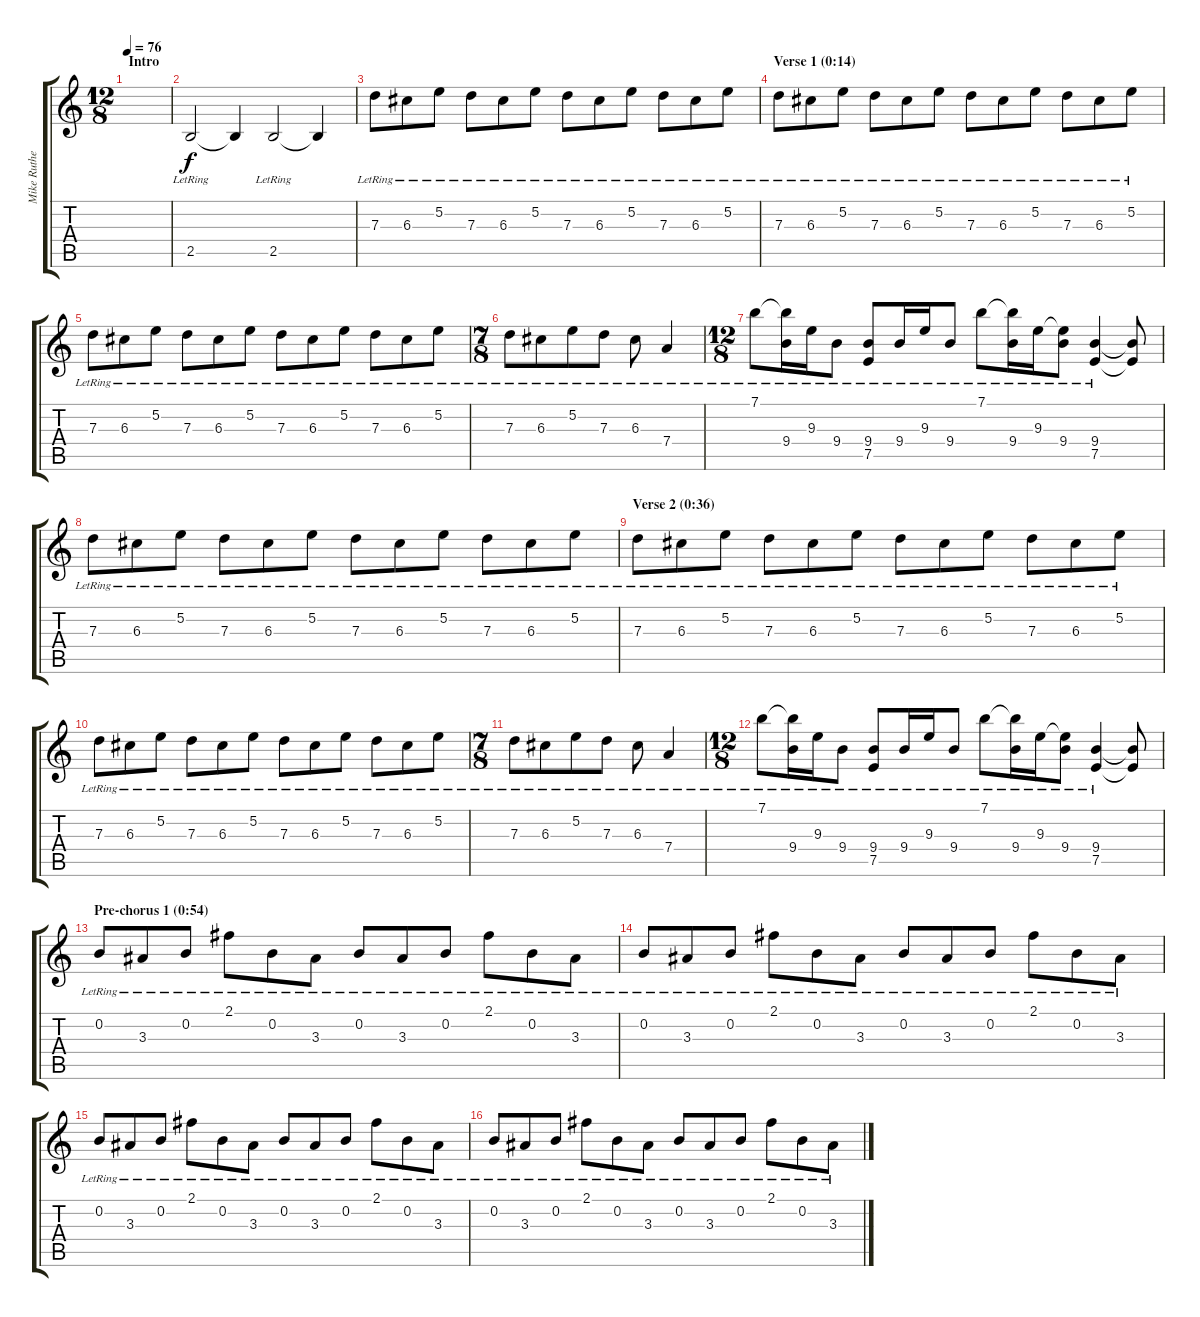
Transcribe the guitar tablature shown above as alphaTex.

\track ("Mike Rutherford (12-string guitar 2)" "Mike Ruthe") {instrument acousticguitarsteel}
\staff {score tabs}
\tuning (E4 B3 G3 D3 A2 E2) {hide}
\ts (12 8)
\section ("" "Intro")
\tempo 76
\clef g2
\ks c
|
2.5{lr}.2 2.5{t}.4 2.5{lr}.2 2.5{t}.4 |
7.3{lr}.8 6.3{lr}.8 5.2{lr}.8 7.3{lr}.8 6.3{lr}.8 5.2{lr}.8 7.3{lr}.8 6.3{lr}.8 5.2{lr}.8 7.3{lr}.8 6.3{lr}.8 5.2{lr}.8 |
\section ("" "Verse 1 (0:14)")
7.3{lr}.8 6.3{lr}.8 5.2{lr}.8 7.3{lr}.8 6.3{lr}.8 5.2{lr}.8 7.3{lr}.8 6.3{lr}.8 5.2{lr}.8 7.3{lr}.8 6.3{lr}.8 5.2{lr}.8 |
7.3{lr}.8 6.3{lr}.8 5.2{lr}.8 7.3{lr}.8 6.3{lr}.8 5.2{lr}.8 7.3{lr}.8 6.3{lr}.8 5.2{lr}.8 7.3{lr}.8 6.3{lr}.8 5.2{lr}.8 |
\ts (7 8)
7.3{lr}.8 6.3{lr}.8 5.2{lr}.8 7.3{lr}.8 6.3{lr}.8 7.4{lr}.4 |
\ts (12 8)
7.1{lr}.8 (7.1{t} 9.4{lr}).16 9.3{lr}.16 9.4{lr}.8 (9.4{lr} 7.5{lr}).8 9.4{lr}.16 9.3{lr}.16 9.4{lr}.8 7.1{lr}.8 (7.1{t} 9.4{lr}).16 9.3{lr}.16 (9.3{t} 9.4{lr}).8 (9.4{lr} 7.5{lr}).4 (9.4{t} 7.5{t}).8 |
7.3{lr}.8 6.3{lr}.8 5.2{lr}.8 7.3{lr}.8 6.3{lr}.8 5.2{lr}.8 7.3{lr}.8 6.3{lr}.8 5.2{lr}.8 7.3{lr}.8 6.3{lr}.8 5.2{lr}.8 |
\section ("" "Verse 2 (0:36)")
7.3{lr}.8 6.3{lr}.8 5.2{lr}.8 7.3{lr}.8 6.3{lr}.8 5.2{lr}.8 7.3{lr}.8 6.3{lr}.8 5.2{lr}.8 7.3{lr}.8 6.3{lr}.8 5.2{lr}.8 |
7.3{lr}.8 6.3{lr}.8 5.2{lr}.8 7.3{lr}.8 6.3{lr}.8 5.2{lr}.8 7.3{lr}.8 6.3{lr}.8 5.2{lr}.8 7.3{lr}.8 6.3{lr}.8 5.2{lr}.8 |
\ts (7 8)
7.3{lr}.8 6.3{lr}.8 5.2{lr}.8 7.3{lr}.8 6.3{lr}.8 7.4{lr}.4 |
\ts (12 8)
7.1{lr}.8 (7.1{t} 9.4{lr}).16 9.3{lr}.16 9.4{lr}.8 (9.4{lr} 7.5{lr}).8 9.4{lr}.16 9.3{lr}.16 9.4{lr}.8 7.1{lr}.8 (7.1{t} 9.4{lr}).16 9.3{lr}.16 (9.3{t} 9.4{lr}).8 (9.4{lr} 7.5{lr}).4 (9.4{t} 7.5{t}).8 |
\section ("" "Pre-chorus 1 (0:54)")
0.2{lr}.8 3.3{lr}.8 0.2{lr}.8 2.1{lr}.8 0.2{lr}.8 3.3{lr}.8 0.2{lr}.8 3.3{lr}.8 0.2{lr}.8 2.1{lr}.8 0.2{lr}.8 3.3{lr}.8 |
0.2{lr}.8 3.3{lr}.8 0.2{lr}.8 2.1{lr}.8 0.2{lr}.8 3.3{lr}.8 0.2{lr}.8 3.3{lr}.8 0.2{lr}.8 2.1{lr}.8 0.2{lr}.8 3.3{lr}.8 |
0.2{lr}.8 3.3{lr}.8 0.2{lr}.8 2.1{lr}.8 0.2{lr}.8 3.3{lr}.8 0.2{lr}.8 3.3{lr}.8 0.2{lr}.8 2.1{lr}.8 0.2{lr}.8 3.3{lr}.8 |
0.2{lr}.8 3.3{lr}.8 0.2{lr}.8 2.1{lr}.8 0.2{lr}.8 3.3{lr}.8 0.2{lr}.8 3.3{lr}.8 0.2{lr}.8 2.1{lr}.8 0.2{lr}.8 3.3{lr}.8
